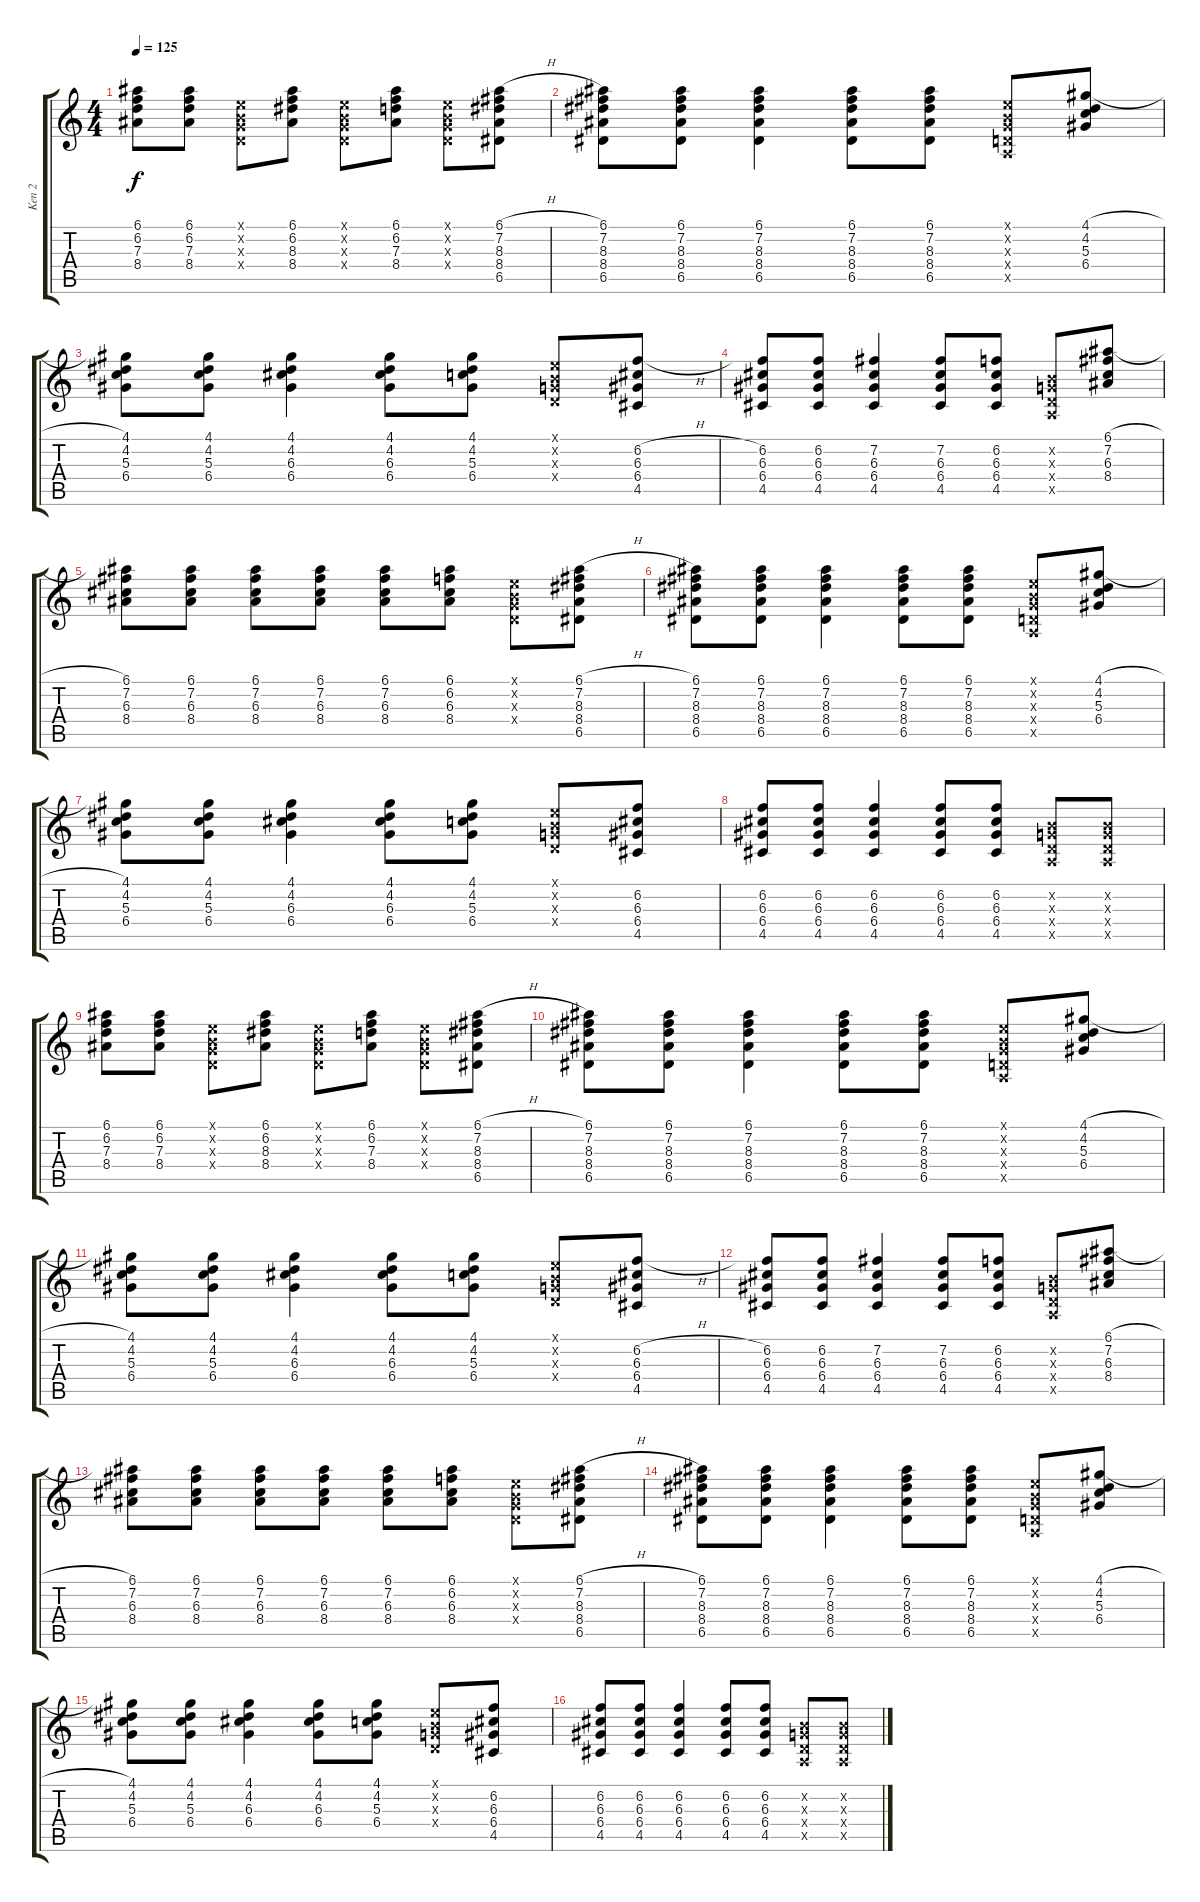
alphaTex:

\track ("Ken 2" "Ken 2") {instrument distortionguitar}
\staff {score tabs}
\tuning (E4 B3 G3 D3 A2 E2) {hide}
\ts (4 4)
\tempo 125
\clef g2
\ks c
(6.1 6.2 7.3 8.4).8{dy f} (6.1 6.2 7.3 8.4).8 (0.1{x} 0.2{x} 0.3{x} 0.4{x}).8 (6.1 6.2 8.3 8.4).8 (0.1{x} 0.2{x} 0.3{x} 0.4{x}).8 (6.1 6.2 7.3 8.4).8 (0.1{x} 0.2{x} 0.3{x} 0.4{x}).8 (6.1{h} 7.2 8.3 8.4 6.5).8 |
(6.1 7.2 8.3 8.4 6.5).8 (6.1 7.2 8.3 8.4 6.5).8 (6.1 7.2 8.3 8.4 6.5).4 (6.1 7.2 8.3 8.4 6.5).8 (6.1 7.2 8.3 8.4 6.5).8 (0.1{x} 0.2{x} 0.3{x} 0.4{x} 0.5{x}).8 (4.1{h} 4.2 5.3 6.4).8 |
(4.1 4.2 5.3 6.4).8 (4.1 4.2 5.3 6.4).8 (4.1 4.2 6.3 6.4).4 (4.1 4.2 6.3 6.4).8 (4.1 4.2 5.3 6.4).8 (0.1{x} 0.2{x} 0.3{x} 0.4{x}).8 (6.2{h} 6.3 6.4 4.5).8 |
(6.2 6.3 6.4 4.5).8 (6.2 6.3 6.4 4.5).8 (7.2 6.3 6.4 4.5).4 (7.2 6.3 6.4 4.5).8 (6.2 6.3 6.4 4.5).8 (0.2{x} 0.3{x} 0.4{x} 0.5{x}).8 (6.1{h} 7.2 6.3 8.4).8 |
(6.1 7.2 6.3 8.4).8 (6.1 7.2 6.3 8.4).8 (6.1 7.2 6.3 8.4).8 (6.1 7.2 6.3 8.4).8 (6.1 7.2 6.3 8.4).8 (6.1 6.2 6.3 8.4).8 (0.1{x} 0.2{x} 0.3{x} 0.4{x}).8 (6.1{h} 7.2 8.3 8.4 6.5).8 |
(6.1 7.2 8.3 8.4 6.5).8 (6.1 7.2 8.3 8.4 6.5).8 (6.1 7.2 8.3 8.4 6.5).4 (6.1 7.2 8.3 8.4 6.5).8 (6.1 7.2 8.3 8.4 6.5).8 (0.1{x} 0.2{x} 0.3{x} 0.4{x} 0.5{x}).8 (4.1{h} 4.2 5.3 6.4).8 |
(4.1 4.2 5.3 6.4).8 (4.1 4.2 5.3 6.4).8 (4.1 4.2 6.3 6.4).4 (4.1 4.2 6.3 6.4).8 (4.1 4.2 5.3 6.4).8 (0.1{x} 0.2{x} 0.3{x} 0.4{x}).8 (6.2 6.3 6.4 4.5).8 |
(6.2 6.3 6.4 4.5).8 (6.2 6.3 6.4 4.5).8 (6.2 6.3 6.4 4.5).4 (6.2 6.3 6.4 4.5).8 (6.2 6.3 6.4 4.5).8 (0.2{x} 0.3{x} 0.4{x} 0.5{x}).8 (0.2{x} 0.3{x} 0.4{x} 0.5{x}).8 |
(6.1 6.2 7.3 8.4).8 (6.1 6.2 7.3 8.4).8 (0.1{x} 0.2{x} 0.3{x} 0.4{x}).8 (6.1 6.2 8.3 8.4).8 (0.1{x} 0.2{x} 0.3{x} 0.4{x}).8 (6.1 6.2 7.3 8.4).8 (0.1{x} 0.2{x} 0.3{x} 0.4{x}).8 (6.1{h} 7.2 8.3 8.4 6.5).8 |
(6.1 7.2 8.3 8.4 6.5).8 (6.1 7.2 8.3 8.4 6.5).8 (6.1 7.2 8.3 8.4 6.5).4 (6.1 7.2 8.3 8.4 6.5).8 (6.1 7.2 8.3 8.4 6.5).8 (0.1{x} 0.2{x} 0.3{x} 0.4{x} 0.5{x}).8 (4.1{h} 4.2 5.3 6.4).8 |
(4.1 4.2 5.3 6.4).8 (4.1 4.2 5.3 6.4).8 (4.1 4.2 6.3 6.4).4 (4.1 4.2 6.3 6.4).8 (4.1 4.2 5.3 6.4).8 (0.1{x} 0.2{x} 0.3{x} 0.4{x}).8 (6.2{h} 6.3 6.4 4.5).8 |
(6.2 6.3 6.4 4.5).8 (6.2 6.3 6.4 4.5).8 (7.2 6.3 6.4 4.5).4 (7.2 6.3 6.4 4.5).8 (6.2 6.3 6.4 4.5).8 (0.2{x} 0.3{x} 0.4{x} 0.5{x}).8 (6.1{h} 7.2 6.3 8.4).8 |
(6.1 7.2 6.3 8.4).8 (6.1 7.2 6.3 8.4).8 (6.1 7.2 6.3 8.4).8 (6.1 7.2 6.3 8.4).8 (6.1 7.2 6.3 8.4).8 (6.1 6.2 6.3 8.4).8 (0.1{x} 0.2{x} 0.3{x} 0.4{x}).8 (6.1{h} 7.2 8.3 8.4 6.5).8 |
(6.1 7.2 8.3 8.4 6.5).8 (6.1 7.2 8.3 8.4 6.5).8 (6.1 7.2 8.3 8.4 6.5).4 (6.1 7.2 8.3 8.4 6.5).8 (6.1 7.2 8.3 8.4 6.5).8 (0.1{x} 0.2{x} 0.3{x} 0.4{x} 0.5{x}).8 (4.1{h} 4.2 5.3 6.4).8 |
(4.1 4.2 5.3 6.4).8 (4.1 4.2 5.3 6.4).8 (4.1 4.2 6.3 6.4).4 (4.1 4.2 6.3 6.4).8 (4.1 4.2 5.3 6.4).8 (0.1{x} 0.2{x} 0.3{x} 0.4{x}).8 (6.2 6.3 6.4 4.5).8 |
(6.2 6.3 6.4 4.5).8 (6.2 6.3 6.4 4.5).8 (6.2 6.3 6.4 4.5).4 (6.2 6.3 6.4 4.5).8 (6.2 6.3 6.4 4.5).8 (0.2{x} 0.3{x} 0.4{x} 0.5{x}).8 (0.2{x} 0.3{x} 0.4{x} 0.5{x}).8
